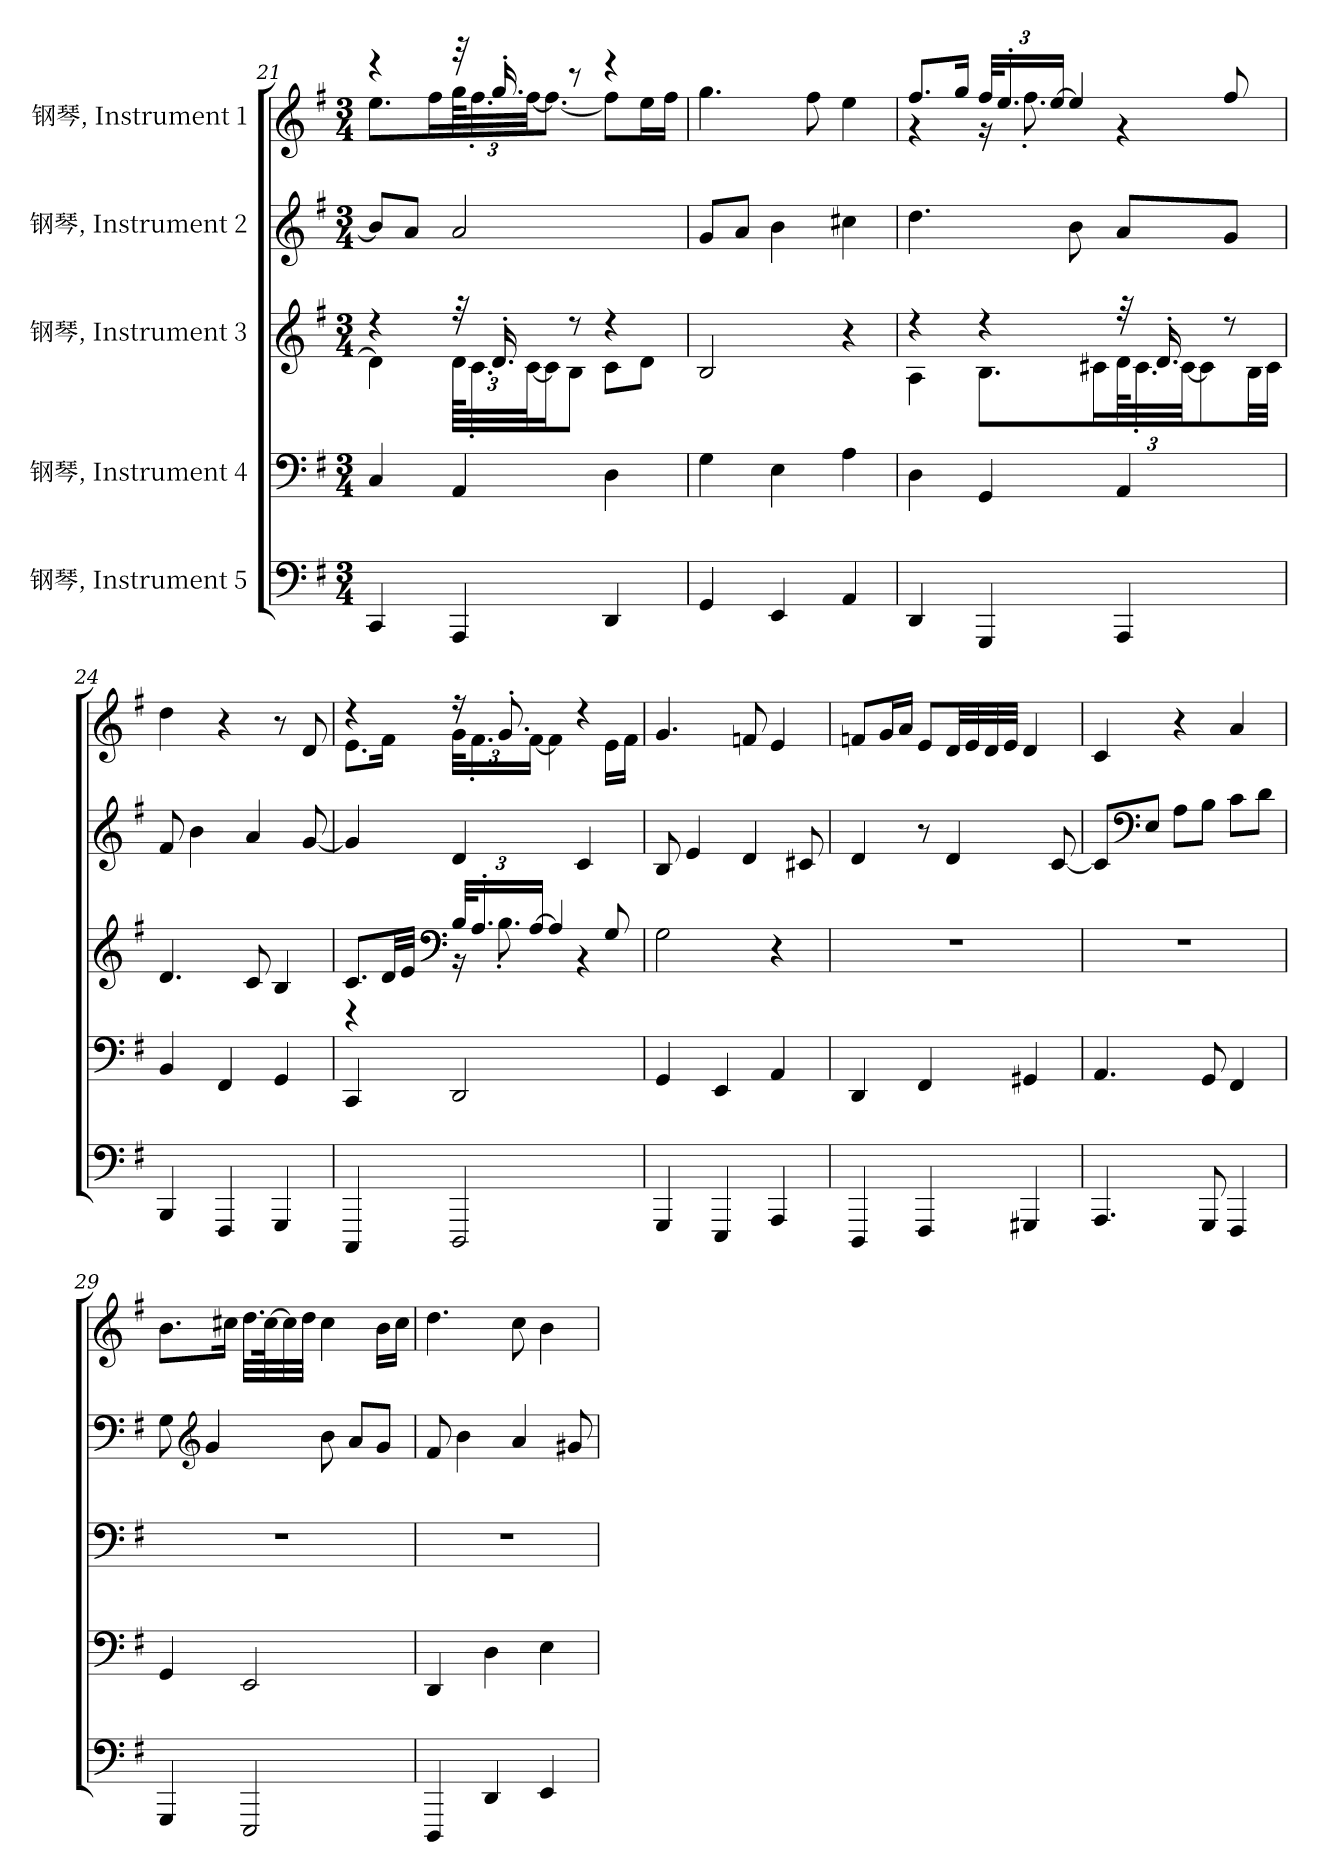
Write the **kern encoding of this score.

**kern	**kern	**kern	**kern	**kern
*part5	*part4	*part3	*part2	*part1
*staff5	*staff4	*staff3	*staff2	*staff1
*I"钢琴, Instrument 5	*I"钢琴, Instrument 4	*I"钢琴, Instrument 3	*I"钢琴, Instrument 2	*I"钢琴, Instrument 1
!!LO:PB:g=z
*clefF4	*clefF4	*clefG2	*clefG2	*clefG2
*k[f#]	*k[f#]	*k[f#]	*k[f#]	*k[f#]
*M3/4	*M3/4	*M3/4	*M3/4	*M3/4
=21	=21	=21	=21	=21
*	*	*^	*	*^
4CC/	4C/	4r	4d\]	8b/L]	4r	8.ee\L
.	.	.	.	8a/J	.	.
.	.	.	.	.	.	16ff#\L
*	*	*	*Xbrackettup	*	*	*Xbrackettup
4AAA/	4AA/	32r	96d\KLLL	2a/	32r	96gg\KL
.	.	.	48.c'\	.	.	48.ff#'\
.	.	16.d'/	.	.	16.gg'/	.
.	.	.	[48c\J	.	.	[48ff#\JJ
.	.	.	16c\J]	.	.	8.ff#\J_
.	.	8r	8B\J	.	8r	.
4DD/	4D\	4r	8c\L	.	4r	8ff#\L]
.	.	.	8d\J	.	.	16ee\L
.	.	.	.	.	.	16ff#\JJ
*	*	*v	*v	*	*v	*v
=22	=22	=22	=22	=22
4GG/	4G\	2B/	8g/L	4.gg\
.	.	.	8a/J	.
4EE/	4E\	.	4b\	.
.	.	.	.	8ff#\
4AA/	4A\	4r	4cc#X\	4ee\
=23	=23	=23	=23	=23
*	*	*^	*	*^
4DD/	4D\	4r	4A\	4.dd\	8.ff#/L	4r
.	.	.	.	.	16gg/Jk	.
4GGG/	4GG/	4r	8.B\L	.	48ff#/KLL	16r
.	.	.	.	.	24.ee'/	.
.	.	.	.	.	.	8.ff#'\
.	.	.	.	.	[24ee/JJ	.
.	.	.	.	8b\	4ee/]	.
.	.	.	16c#X\L	.	.	.
4AAA/	4AA/	32r	96d\KL	8a/L	.	4r
.	.	.	48.c#'\	.	.	.
.	.	16.d'/	.	.	.	.
.	.	.	[48c#\JJ	.	.	.
.	.	.	8c#\]	.	.	.
.	.	8r	.	8g/J	8ff#/	.
.	.	.	32B\LL	.	.	.
.	.	.	32c#\JJJ	.	.	.
*	*	*v	*v	*	*v	*v
!!LO:LB:g=z
=24	=24	=24	=24	=24
4BBB/	4BB/	4.d/	8f#/	4dd\
.	.	.	4b\	.
4FFF#/	4FF#/	.	.	4r
.	.	8c/	4a/	.
4GGG/	4GG/	4B/	.	8r
.	.	.	[8g/	8d/
=25	=25	=25	=25	=25
*	*	*^	*	*^
4CCC/	4CC/	8.c/L	4r	4g/]	4r	8.e\L
.	.	32d/LL	.	.	.	16f#\Jk
.	.	32e/JJJ	.	.	.	.
*	*	*clefF4	*	*	*	*
2DDD/	2DD/	48B/KLL	16r	4d/	16r	48g\KLL
.	.	24.A'/	.	.	.	24.f#'\
.	.	.	8.B'\	.	8.g'/	.
.	.	[24A/JJ	.	.	.	[24f#\JJ
.	.	4A/]	.	.	.	4f#\]
.	.	.	4r	4c/	4r	.
.	.	8G/	.	.	.	16e\LL
.	.	.	.	.	.	16f#\JJ
*	*	*v	*v	*	*v	*v
=26	=26	=26	=26	=26
4GGG/	4GG/	2G\	8B/	4.g/
.	.	.	4e/	.
4EEE/	4EE/	.	.	.
.	.	.	4d/	8fn/
4AAA/	4AA/	4r	.	4e/
.	.	.	8c#X/	.
=27	=27	=27	=27	=27
4DDD/	4DD/	2.r	4d/	8fn/L
.	.	.	.	16g/L
.	.	.	.	16a/JJ
4FFF#/	4FF#/	.	8r	8e/L
.	.	.	4d/	32d/LL
.	.	.	.	32e/
.	.	.	.	32d/
.	.	.	.	32e/JJJ
4GGG#X/	4GG#X/	.	.	4d/
.	.	.	[8c/	.
!!LO:PB:g=z
=28	=28	=28	=28	=28
4.AAA/	4.AA/	2.r	8c/L]	4c/
*	*	*	*clefF4	*
.	.	.	8E/J	.
.	.	.	8A\L	4r
8GGG/	8GG/	.	8B\J	.
4FFF#/	4FF#/	.	8c\L	4a/
.	.	.	8d\J	.
=29	=29	=29	=29	=29
4GGG/	4GG/	2.r	8G\	8.b\L
*	*	*	*clefG2	*
.	.	.	4g/	.
.	.	.	.	16cc#X\Jk
2EEE/	2EE/	.	.	32.dd\LLL
.	.	.	.	[64cc#\K
.	.	.	.	32cc#\]
.	.	.	.	32dd\JJJ
.	.	.	8b\	4cc#\
.	.	.	8a/L	.
.	.	.	8g/J	16b\LL
.	.	.	.	16cc#\JJ
=30	=30	=30	=30	=30
4DDD/	4DD/	2.r	8f#/	4.dd\
.	.	.	4b\	.
4DD/	4D\	.	.	.
.	.	.	4a/	8cc\
4EE/	4E\	.	.	4b\
.	.	.	8g#X/	.
=	=	=	=	=
*-	*-	*-	*-	*-
